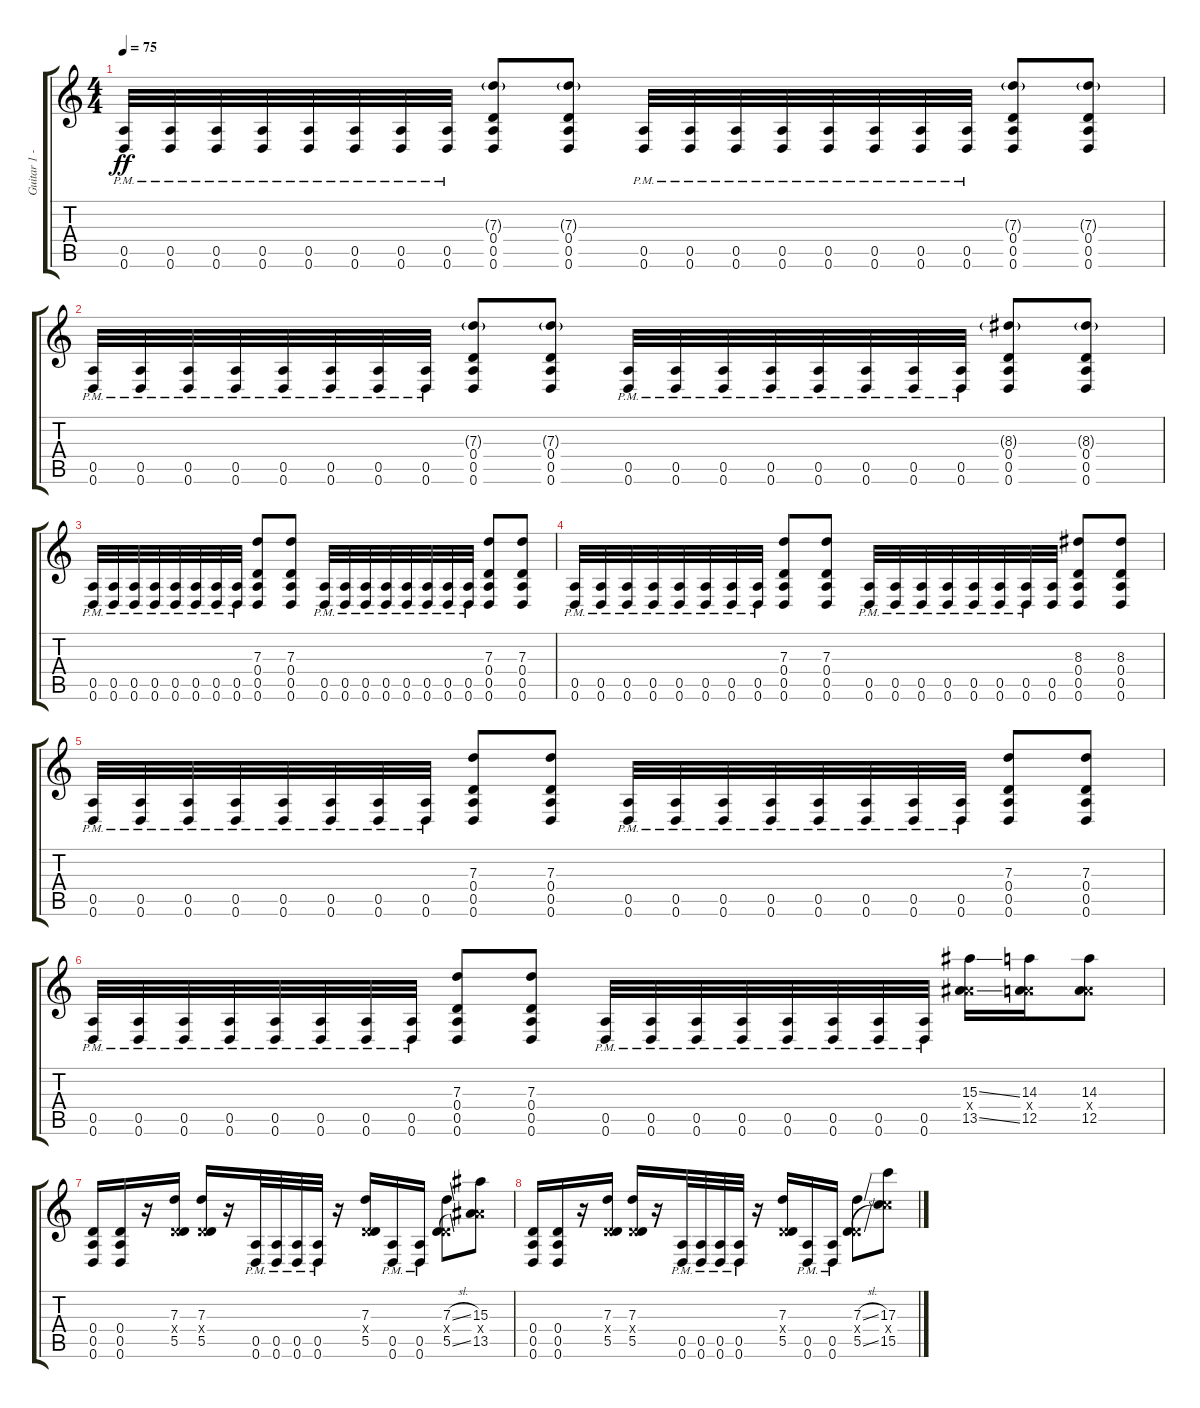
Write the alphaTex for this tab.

\track ("Guitar 1 - Steve" "Guitar 1 -") {instrument distortionguitar}
\staff {score tabs}
\tuning (E4 B3 G3 D3 A2 D2) {hide}
\ts (4 4)
\tempo 75
\clef g2
\ks c
(0.5{pm} 0.6).32{dy ff instrument distortionguitar} (0.5{pm} 0.6).32 (0.5{pm} 0.6).32 (0.5{pm} 0.6).32 (0.5{pm} 0.6).32 (0.5{pm} 0.6).32 (0.5{pm} 0.6).32 (0.5{pm} 0.6).32 (7.3{g} 0.4 0.5 0.6).8 (7.3{g} 0.4 0.5 0.6).8 (0.5{pm} 0.6).32 (0.5{pm} 0.6).32 (0.5{pm} 0.6).32 (0.5{pm} 0.6).32 (0.5{pm} 0.6).32 (0.5{pm} 0.6).32 (0.5{pm} 0.6).32 (0.5{pm} 0.6).32 (7.3{g} 0.4 0.5 0.6).8 (7.3{g} 0.4 0.5 0.6).8 |
(0.5{pm} 0.6).32 (0.5{pm} 0.6).32 (0.5{pm} 0.6).32 (0.5{pm} 0.6).32 (0.5{pm} 0.6).32 (0.5{pm} 0.6).32 (0.5{pm} 0.6).32 (0.5{pm} 0.6).32 (7.3{g} 0.4 0.5 0.6).8 (7.3{g} 0.4 0.5 0.6).8 (0.5{pm} 0.6{pm}).32 (0.5{pm} 0.6{pm}).32 (0.5 0.6{pm}).32 (0.5 0.6{pm}).32 (0.5 0.6{pm}).32 (0.5 0.6{pm}).32 (0.5 0.6{pm}).32 (0.5 0.6{pm}).32 (8.3{g} 0.4 0.5 0.6).8 (8.3{g} 0.4 0.5 0.6).8 |
(0.5 0.6{pm}).32 (0.5 0.6{pm}).32 (0.5 0.6{pm}).32 (0.5 0.6{pm}).32 (0.5 0.6{pm}).32 (0.5 0.6{pm}).32 (0.5 0.6{pm}).32 (0.5 0.6{pm}).32 (7.3 0.4 0.5 0.6).8 (7.3 0.4 0.5 0.6).8 (0.5 0.6{pm}).32 (0.5 0.6{pm}).32 (0.5 0.6{pm}).32 (0.5 0.6{pm}).32 (0.5 0.6{pm}).32 (0.5 0.6{pm}).32 (0.5 0.6{pm}).32 (0.5 0.6{pm}).32 (7.3 0.4 0.5 0.6).8 (7.3 0.4 0.5 0.6).8 |
(0.5 0.6{pm}).32 (0.5 0.6{pm}).32 (0.5 0.6{pm}).32 (0.5 0.6{pm}).32 (0.5 0.6{pm}).32 (0.5 0.6{pm}).32 (0.5 0.6{pm}).32 (0.5 0.6{pm}).32 (7.3 0.4 0.5 0.6).8 (7.3 0.4 0.5 0.6).8 (0.5 0.6{pm}).32 (0.5 0.6{pm}).32 (0.5 0.6{pm}).32 (0.5 0.6{pm}).32 (0.5 0.6{pm}).32 (0.5 0.6{pm}).32 (0.5 0.6{pm}).32 (0.5 0.6).32 (8.3 0.4 0.5 0.6).8 (8.3 0.4 0.5 0.6).8 |
(0.5 0.6{pm}).32 (0.5 0.6{pm}).32 (0.5 0.6{pm}).32 (0.5 0.6{pm}).32 (0.5 0.6{pm}).32 (0.5 0.6{pm}).32 (0.5 0.6{pm}).32 (0.5 0.6{pm}).32 (7.3 0.4 0.5 0.6).8 (7.3 0.4 0.5 0.6).8 (0.5 0.6{pm}).32 (0.5 0.6{pm}).32 (0.5 0.6{pm}).32 (0.5 0.6{pm}).32 (0.5 0.6{pm}).32 (0.5 0.6{pm}).32 (0.5 0.6{pm}).32 (0.5 0.6{pm}).32 (7.3 0.4 0.5 0.6).8 (7.3 0.4 0.5 0.6).8 |
(0.5 0.6{pm}).32 (0.5 0.6{pm}).32 (0.5 0.6{pm}).32 (0.5 0.6{pm}).32 (0.5 0.6{pm}).32 (0.5 0.6{pm}).32 (0.5 0.6{pm}).32 (0.5 0.6{pm}).32 (7.3 0.4 0.5 0.6).8 (7.3 0.4 0.5 0.6).8 (0.5 0.6{pm}).32 (0.5 0.6{pm}).32 (0.5 0.6{pm}).32 (0.5 0.6{pm}).32 (0.5 0.6{pm}).32 (0.5 0.6{pm}).32 (0.5 0.6{pm}).32 (0.5 0.6{pm}).32 (15.3{ss} 8.4{x} 13.5{ss}).16 (14.3 7.4{x} 12.5).16 (14.3 7.4{x} 12.5).8 |
(0.4 0.5 0.6).16 (0.4 0.5 0.6).16 r.16 (7.3 0.4{x} 5.5).16 (7.3 0.4{x} 5.5).16 r.16 (0.5 0.6{pm}).32 (0.5 0.6{pm}).32 (0.5 0.6{pm}).32 (0.5 0.6{pm}).32 r.16 (7.3 0.4{x} 5.5).16 (0.5{pm} 0.6{pm}).16 (0.5{pm} 0.6{pm}).16 (7.3{sl} 0.4{x} 5.5{sl}).8 (15.3 8.4{x} 13.5).8 |
(0.4 0.5 0.6).16 (0.4 0.5 0.6).16 r.16 (7.3 0.4{x} 5.5).16 (7.3 0.4{x} 5.5).16 r.16 (0.5{pm} 0.6{pm}).32 (0.5{pm} 0.6{pm}).32 (0.5{pm} 0.6{pm}).32 (0.5{pm} 0.6{pm}).32 r.16 (7.3 0.4{x} 5.5).16 (0.5{pm} 0.6{pm}).16 (0.5{pm} 0.6{pm}).16 (7.3{sl} 0.4{x} 5.5{sl}).8 (17.3 10.4{x} 15.5).8
